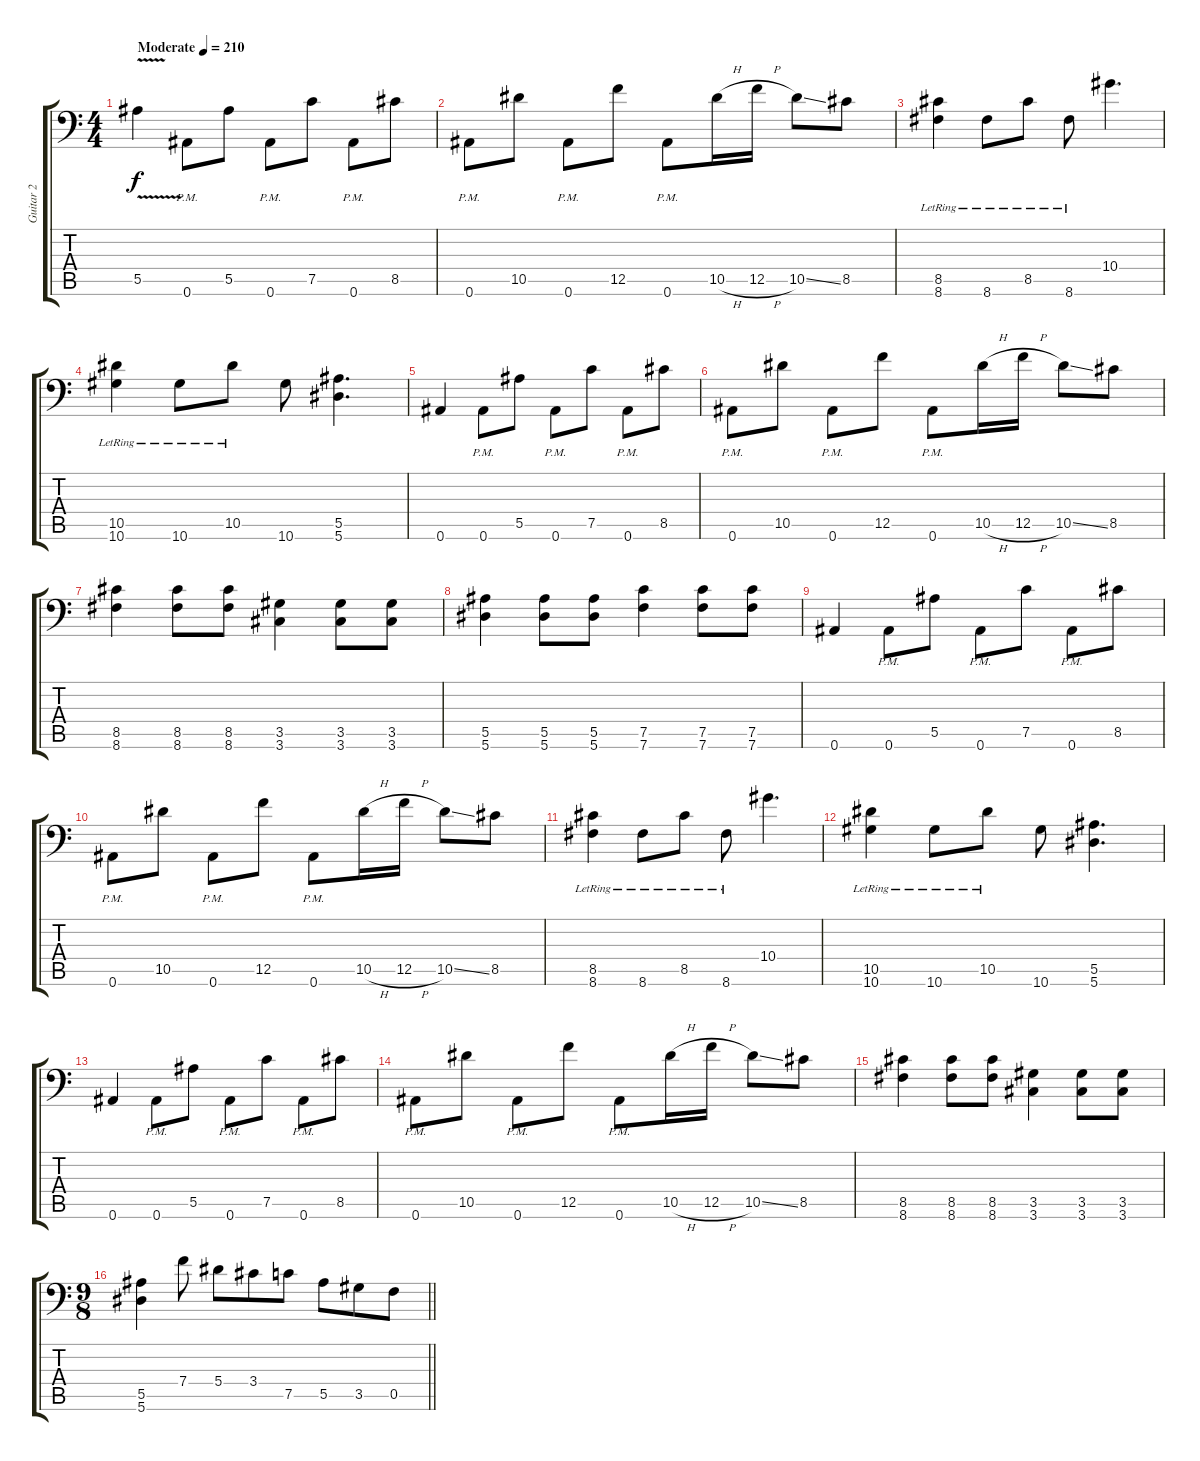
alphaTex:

\track ("Guitar 2" "Guitar 2") {instrument distortionguitar}
\staff {score tabs}
\tuning (C4 G3 Eb3 Bb2 F2 Bb1) {hide}
\ts (4 4)
\tempo (210 "Moderate")
\clef f4
\ks c
5.5{v}.4{dy f instrument distortionguitar} 0.6{pm}.8 5.5.8 0.6{pm}.8 7.5.8 0.6{pm}.8 8.5.8 |
0.6{pm}.8 10.5.8 0.6{pm}.8 12.5.8 0.6{pm}.8 10.5{h}.16 12.5{h}.16 10.5{ss}.8 8.5.8 |
(8.5{lr} 8.6{lr}).4 8.6{lr}.8 8.5{lr}.8 8.6{lr}.8 10.4.4{d} |
(10.5{lr} 10.6{lr}).4 10.6{lr}.8 10.5{lr}.8 10.6.8 (5.5 5.6).4{d} |
0.6.4 0.6{pm}.8 5.5.8 0.6{pm}.8 7.5.8 0.6{pm}.8 8.5.8 |
0.6{pm}.8 10.5.8 0.6{pm}.8 12.5.8 0.6{pm}.8 10.5{h}.16 12.5{h}.16 10.5{ss}.8 8.5.8 |
(8.5 8.6).4 (8.5 8.6).8 (8.5 8.6).8 (3.5 3.6).4 (3.5 3.6).8 (3.5 3.6).8 |
(5.5 5.6).4 (5.5 5.6).8 (5.5 5.6).8 (7.5 7.6).4 (7.5 7.6).8 (7.5 7.6).8 |
0.6.4 0.6{pm}.8 5.5.8 0.6{pm}.8 7.5.8 0.6{pm}.8 8.5.8 |
0.6{pm}.8 10.5.8 0.6{pm}.8 12.5.8 0.6{pm}.8 10.5{h}.16 12.5{h}.16 10.5{ss}.8 8.5.8 |
(8.5{lr} 8.6{lr}).4 8.6{lr}.8 8.5{lr}.8 8.6{lr}.8 10.4.4{d} |
(10.5{lr} 10.6{lr}).4 10.6{lr}.8 10.5{lr}.8 10.6.8 (5.5 5.6).4{d} |
0.6.4 0.6{pm}.8 5.5.8 0.6{pm}.8 7.5.8 0.6{pm}.8 8.5.8 |
0.6{pm}.8 10.5.8 0.6{pm}.8 12.5.8 0.6{pm}.8 10.5{h}.16 12.5{h}.16 10.5{ss}.8 8.5.8 |
(8.5 8.6).4 (8.5 8.6).8 (8.5 8.6).8 (3.5 3.6).4 (3.5 3.6).8 (3.5 3.6).8 |
\ts (9 8)
\barLineRight lightlight
(5.5 5.6).4 7.4.8 5.4.8 3.4.8 7.5.8 5.5.8 3.5.8 0.5.8
